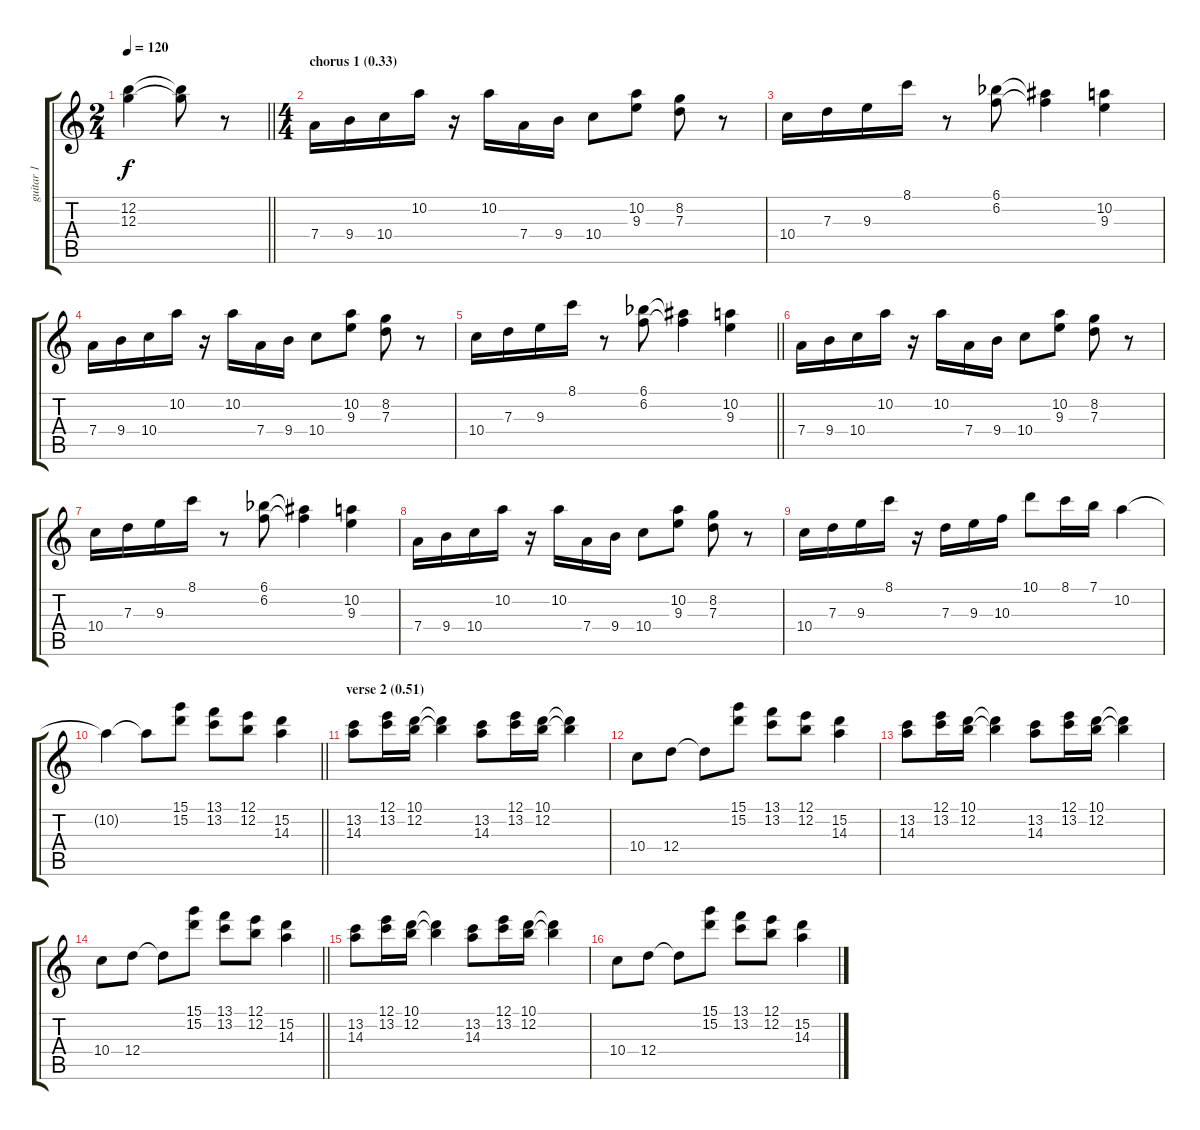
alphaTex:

\track ("guitar 1" "guitar 1") {instrument distortionguitar}
\staff {score tabs}
\tuning (E4 B3 G3 D3 A2 E2) {hide}
\ts (2 4)
\tempo 120
\clef g2
\barLineRight lightlight
\ks c
(12.2{t} 12.3{t}).4{dy f} (12.2{t} 12.3{t}).8 r.8 |
\ts (4 4)
\section ("" "chorus 1 (0.33)")
7.4.16 9.4.16 10.4.16 10.2.16 r.16 10.2.16 7.4.16 9.4.16 10.4.8 (10.2 9.3).8 (8.2 7.3).8 r.8 |
10.4.16 7.3.16 9.3.16 8.1.16 r.8 (6.1{acc b} 6.2).8 (6.1{t} 6.2{t}).4 (10.2 9.3).4 |
7.4.16 9.4.16 10.4.16 10.2.16 r.16 10.2.16 7.4.16 9.4.16 10.4.8 (10.2 9.3).8 (8.2 7.3).8 r.8 |
\barLineRight lightlight
10.4.16 7.3.16 9.3.16 8.1.16 r.8 (6.1{acc b} 6.2).8 (6.1{t} 6.2{t}).4 (10.2 9.3).4 |
7.4.16 9.4.16 10.4.16 10.2.16 r.16 10.2.16 7.4.16 9.4.16 10.4.8 (10.2 9.3).8 (8.2 7.3).8 r.8 |
10.4.16 7.3.16 9.3.16 8.1.16 r.8 (6.1{acc b} 6.2).8 (6.1{t} 6.2{t}).4 (10.2 9.3).4 |
7.4.16 9.4.16 10.4.16 10.2.16 r.16 10.2.16 7.4.16 9.4.16 10.4.8 (10.2 9.3).8 (8.2 7.3).8 r.8 |
10.4.16 7.3.16 9.3.16 8.1.16 r.16 7.3.16 9.3.16 10.3.16 10.1.8 8.1.16 7.1.16 10.2.4 |
\barLineRight lightlight
10.2{t}.4 10.2{t}.8 (15.1 15.2).8 (13.1 13.2).8 (12.1 12.2).8 (15.2 14.3).4 |
\section ("" "verse 2 (0.51)")
(13.2 14.3).8 (12.1 13.2).16 (10.1 12.2).16 (10.1{t} 12.2{t}).4 (13.2 14.3).8 (12.1 13.2).16 (10.1 12.2).16 (10.1{t} 12.2{t}).4 |
10.4.8 12.4.8 12.4{t}.8 (15.1 15.2).8 (13.1 13.2).8 (12.1 12.2).8 (15.2 14.3).4 |
(13.2 14.3).8 (12.1 13.2).16 (10.1 12.2).16 (10.1{t} 12.2{t}).4 (13.2 14.3).8 (12.1 13.2).16 (10.1 12.2).16 (10.1{t} 12.2{t}).4 |
\barLineRight lightlight
10.4.8 12.4.8 12.4{t}.8 (15.1 15.2).8 (13.1 13.2).8 (12.1 12.2).8 (15.2 14.3).4 |
(13.2 14.3).8 (12.1 13.2).16 (10.1 12.2).16 (10.1{t} 12.2{t}).4 (13.2 14.3).8 (12.1 13.2).16 (10.1 12.2).16 (10.1{t} 12.2{t}).4 |
10.4.8 12.4.8 12.4{t}.8 (15.1 15.2).8 (13.1 13.2).8 (12.1 12.2).8 (15.2 14.3).4
